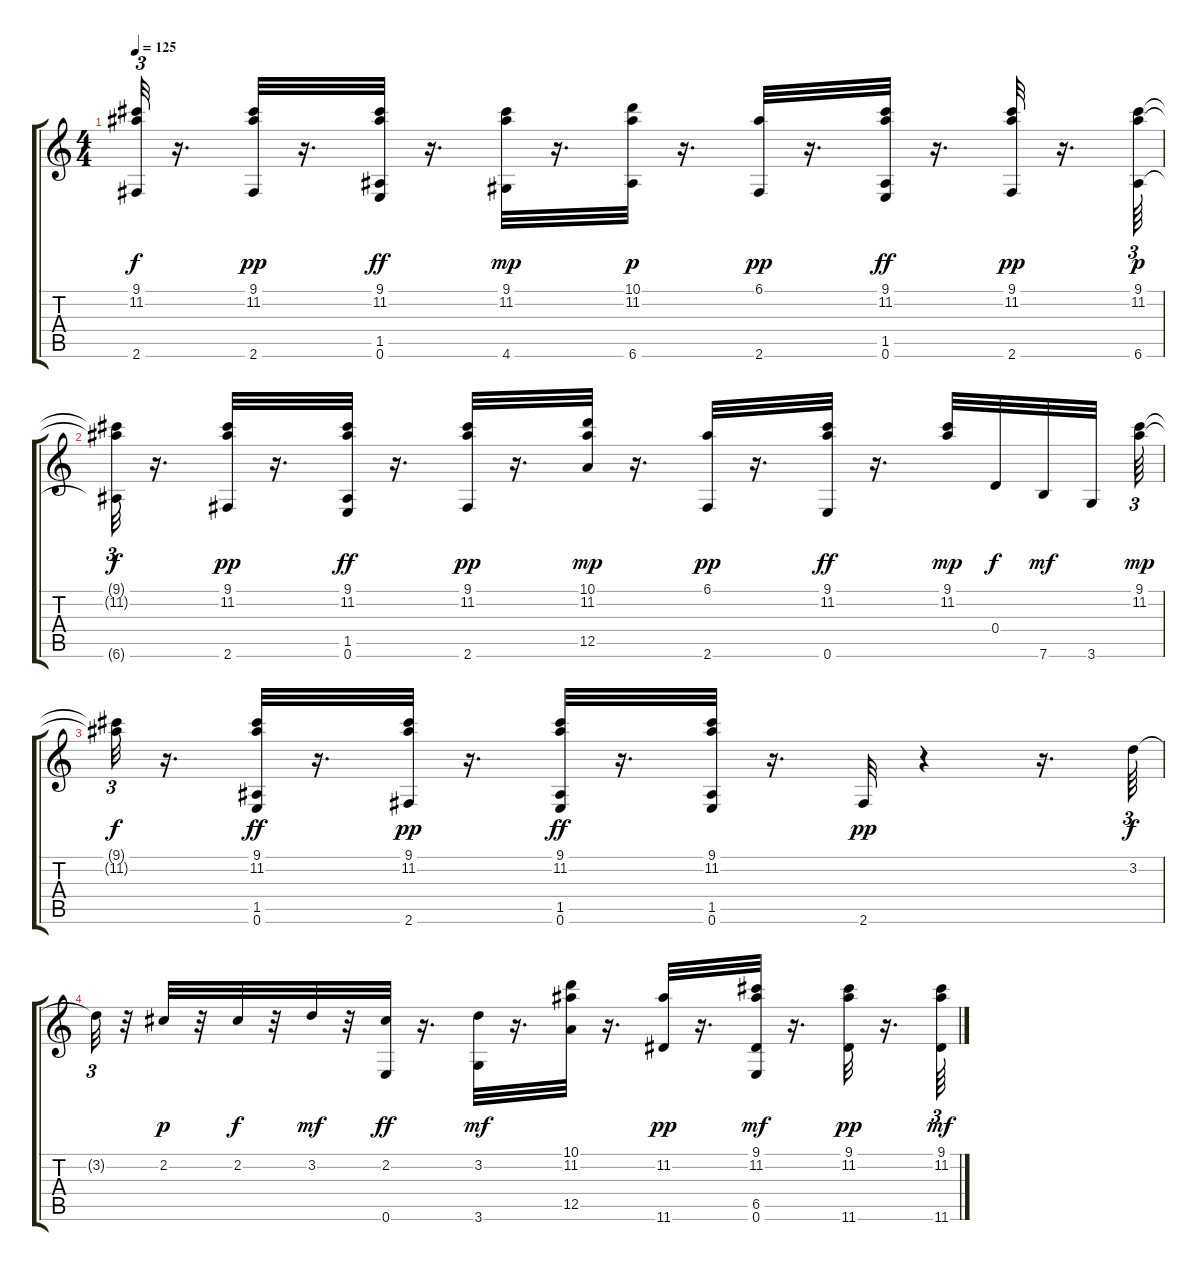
\track "" {instrument acousticbass}
\staff {score tabs}
\tuning (E4 B3 G3 D3 A2 E2) {hide}
\ts (4 4)
\tempo 125
\clef g2
\ks c
(9.1{t} 11.2{t} 2.6{t}).32{tu (3 2) dy f} r.16{d} (9.1 11.2 2.6).32{dy pp} r.16{d} (9.1 11.2 1.5 0.6).32{dy ff} r.16{d} (9.1 11.2 4.6).32{dy mp} r.16{d} (10.1 11.2 6.6).32{dy p} r.16{d} (6.1 2.6).32{dy pp} r.16{d} (9.1 11.2 1.5 0.6).32{dy ff} r.16{d} (9.1 11.2 2.6).32{dy pp} r.16{d} (9.1 11.2 6.6).64{tu (3 2) dy p} |
(9.1{t} 11.2{t} 6.6{t}).32{tu (3 2) dy f} r.16{d} (9.1 11.2 2.6).32{dy pp} r.16{d} (9.1 11.2 1.5 0.6).32{dy ff} r.16{d} (9.1 11.2 2.6).32{dy pp} r.16{d} (10.1 11.2 12.5).32{dy mp} r.16{d} (6.1 2.6).32{dy pp} r.16{d} (9.1 11.2 0.6).32{dy ff} r.16{d} (9.1 11.2).32{dy mp} 0.4.32{dy f} 7.6.32{dy mf} 3.6.32{beam splitsecondary} (9.1 11.2).64{tu (3 2) dy mp} |
(9.1{t} 11.2{t}).32{tu (3 2) dy f} r.16{d} (9.1 11.2 1.5 0.6).32{dy ff} r.16{d} (9.1 11.2 2.6).32{dy pp} r.16{d} (9.1 11.2 1.5 0.6).32{dy ff} r.16{d} (9.1 11.2 1.5 0.6).32 r.16{d} 2.6.32{dy pp} r.4 r.16{d} 3.2.64{tu (3 2) dy f} |
3.2{t}.32{tu (3 2)} r.32 2.2.32{dy p} r.32 2.2.32{dy f} r.32 3.2.32{dy mf} r.32 (2.2 0.6).32{dy ff} r.16{d} (3.2 3.6).32{dy mf} r.16{d} (10.1 11.2 12.5).32 r.16{d} (11.2 11.6).32{dy pp} r.16{d} (9.1 11.2 6.5 0.6).32{dy mf} r.16{d} (9.1 11.2 11.6).32{dy pp} r.16{d} (9.1 11.2 11.6).64{tu (3 2) dy mf}
